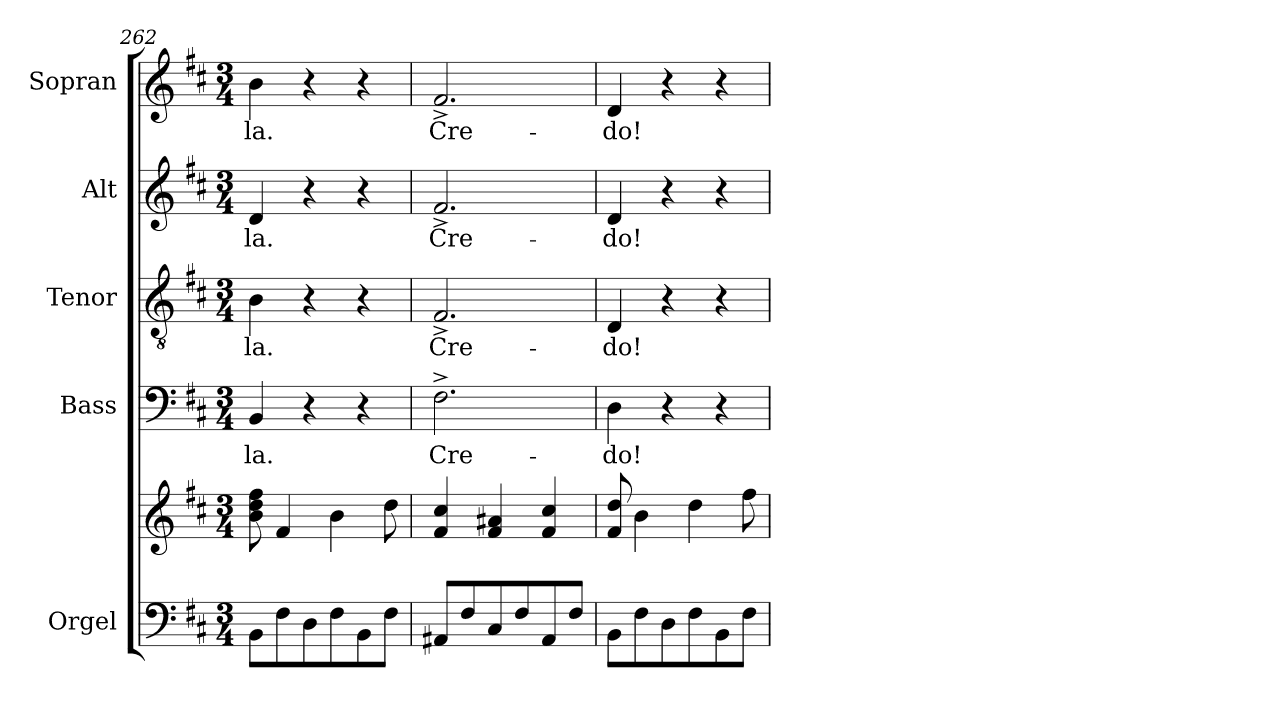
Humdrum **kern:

**kern	**kern	**kern	**text	**kern	**text	**kern	**text	**kern	**text
*part5	*part5	*part4	*part4	*part3	*part3	*part2	*part2	*part1	*part1
*staff6	*staff5	*staff4	*staff4	*staff3	*staff3	*staff2	*staff2	*staff1	*staff1
*I"Orgel	*	*I"Bass	*	*I"Tenor	*	*I"Alt	*	*I"Sopran	*
*I'Org.	*	*I'B.	*	*I'T.	*	*I'A.	*	*I'S.	*
*clefF4	*clefG2	*clefF4	*	*clefGv2	*	*clefG2	*	*clefG2	*
*k[f#c#]	*k[f#c#]	*k[f#c#]	*	*k[f#c#]	*	*k[f#c#]	*	*k[f#c#]	*
*D:	*D:	*D:	*	*D:	*	*D:	*	*D:	*
*M3/4	*M3/4	*M3/4	*	*M3/4	*	*M3/4	*	*M3/4	*
=262	=262	=262	=262	=262	=262	=262	=262	=262	=262
!	!	!	!LO:LY:b	!	!LO:LY:b	!	!LO:LY:b	!	!LO:LY:b
8BB\L	8b\ 8dd\ 8ff#\	4BB/	-la.	4B\	-la.	4d/	-la.	4b\	-la.
8F#\	4f#/	.	.	.	.	.	.	.	.
8D\	.	4r	.	4r	.	4r	.	4r	.
8F#\	4b\	.	.	.	.	.	.	.	.
8BB\	.	4r	.	4r	.	4r	.	4r	.
8F#\J	8dd\	.	.	.	.	.	.	.	.
=263	=263	=263	=263	=263	=263	=263	=263	=263	=263
!	!	!	!LO:LY:b	!	!LO:LY:b	!	!LO:LY:b	!	!LO:LY:b
8AA#X/L	4f#/ 4cc#/	2.F#^>\	Cre-	2.F#^>/	Cre-	2.f#^>/	Cre-	2.f#^>/	Cre-
8F#/	.	.	.	.	.	.	.	.	.
8C#/	4f#/ 4a#X/	.	.	.	.	.	.	.	.
8F#/	.	.	.	.	.	.	.	.	.
8AA#/	4f#/ 4cc#/	.	.	.	.	.	.	.	.
8F#/J	.	.	.	.	.	.	.	.	.
=264	=264	=264	=264	=264	=264	=264	=264	=264	=264
!	!	!	!LO:LY:b	!	!LO:LY:b	!	!LO:LY:b	!	!LO:LY:b
8BB\L	8f#/ 8dd/	4D\	-do!	4D/	-do!	4d/	-do!	4d/	-do!
8F#\	4b\	.	.	.	.	.	.	.	.
8D\	.	4r	.	4r	.	4r	.	4r	.
8F#\	4dd\	.	.	.	.	.	.	.	.
8BB\	.	4r	.	4r	.	4r	.	4r	.
8F#\J	8ff#\	.	.	.	.	.	.	.	.
=	=	=	=	=	=	=	=	=	=
*-	*-	*-	*-	*-	*-	*-	*-	*-	*-
